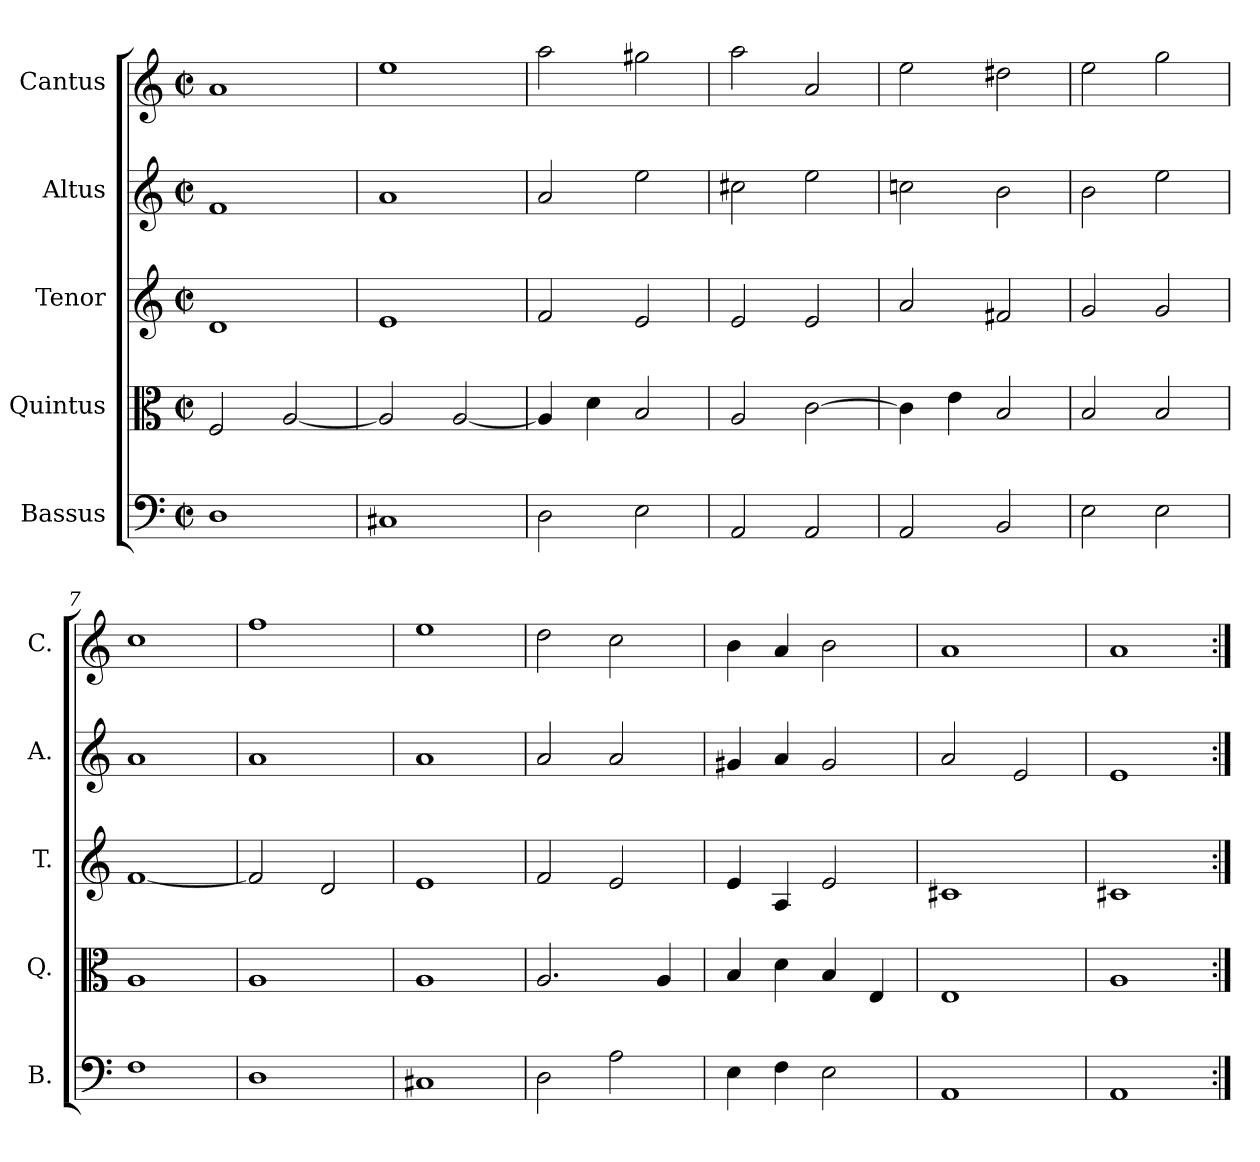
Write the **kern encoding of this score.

**kern	**kern	**kern	**kern	**kern
*part5	*part4	*part3	*part2	*part1
*staff5	*staff4	*staff3	*staff2	*staff1
*I"Bassus	*I"Quintus	*I"Tenor	*I"Altus	*I"Cantus
*I'B.	*I'Q.	*I'T.	*I'A.	*I'C.
*clefF4	*clefC3	*clefG2	*clefG2	*clefG2
*k[]	*k[]	*k[]	*k[]	*k[]
*C:	*C:	*C:	*C:	*C:
*M2/2	*M2/2	*M2/2	*M2/2	*M2/2
*met(c|)	*met(c|)	*met(c|)	*met(c|)	*met(c|)
=1	=1	=1	=1	=1
1D\	2F/	1d/	1f/	1a/
.	[2A/	.	.	.
=2	=2	=2	=2	=2
1C#X/	2A/]	1e/	1a/	1ee\
.	[2A/	.	.	.
=3	=3	=3	=3	=3
2D\	4A/]	2f/	2a/	2aa\
.	4d\	.	.	.
2E\	2B/	2e/	2ee\	2gg#X\
=4	=4	=4	=4	=4
2AA/	2A/	2e/	2cc#X\	2aa\
2AA/	[2c\	2e/	2ee\	2a/
=5	=5	=5	=5	=5
2AA/	4c\]	2a/	2ccn\	2ee\
.	4e\	.	.	.
2BB/	2B/	2f#X/	2b\	2dd#X\
=6	=6	=6	=6	=6
2E\	2B/	2g/	2b\	2ee\
2E\	2B/	2g/	2ee\	2gg\
=7	=7	=7	=7	=7
1F\	1A/	[1f/	1a/	1cc\
=8	=8	=8	=8	=8
1D\	1A/	2f/]	1a/	1ff\
.	.	2d/	.	.
=9	=9	=9	=9	=9
1C#X/	1A/	1e/	1a/	1ee\
=10	=10	=10	=10	=10
2D\	2.A/	2f/	2a/	2dd\
2A\	.	2e/	2a/	2cc\
.	4A/	.	.	.
=11	=11	=11	=11	=11
4E\	4B/	4e/	4g#X/	4b\
4F\	4d\	4A/	4a/	4a/
2E\	4B/	2e/	2g#/	2b\
.	4E/	.	.	.
=12	=12	=12	=12	=12
1AA/	1E/	1c#X/	2a/	1a/
.	.	.	2e/	.
=13	=13	=13	=13	=13
1AA/	1A/	1c#X/	1e/	1a/
=:|!	=:|!	=:|!	=:|!	=:|!
*-	*-	*-	*-	*-
